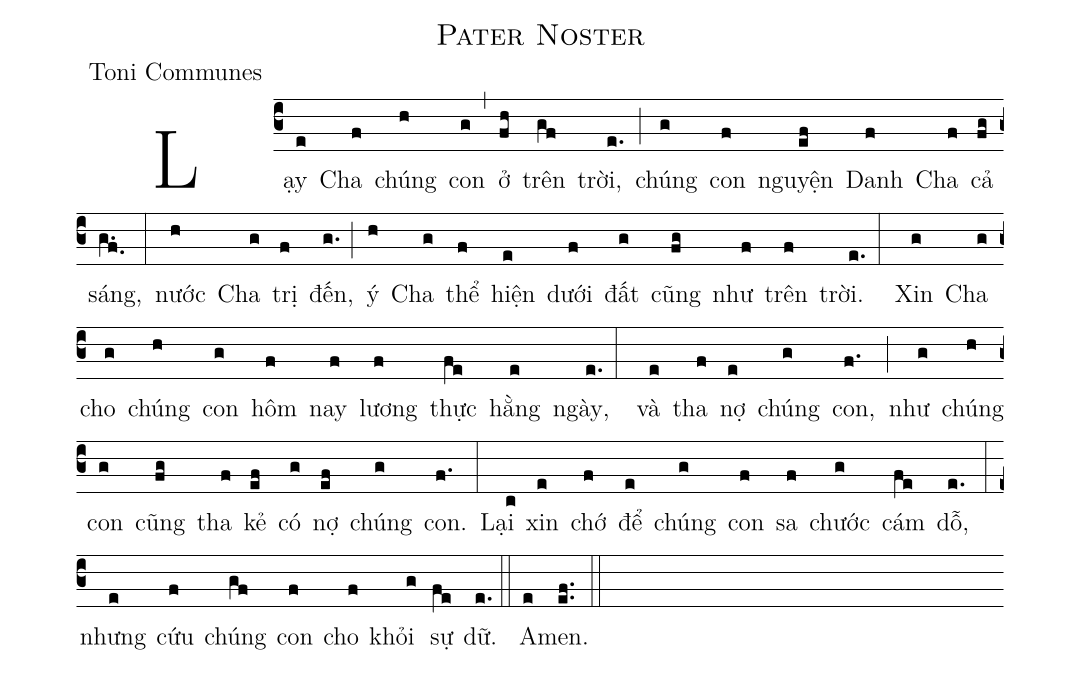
name:Pater Noster;
office-part:Toni Communes;
%%
(c3)Lạy(e) Cha(f) chúng(h) con(g) (,) ở(fh) trên(gf) trời,(e.) (;) chúng(g) con(f) nguyện(ef) Danh(f) Cha(f) cả(fg) sáng,(g.f.) (:) nước(h) Cha(g) trị(f) đến,(g.) (;) ý(h) Cha(g) thể(f) hiện(e) dưới(f) đất(g) cũng(fg) như(f) trên(f) trời.(e.:) Xin(g) Cha(g) cho(g) chúng(h) con(g) hôm(f) nay(f) lương(f) thực(fe) hằng(e) ngày,(e.:) và(e) tha(f) nợ(e) chúng(g) con,(f.) (;) như(g) chúng(h) con(g) cũng(fg) tha(f) kẻ(ef) có(g) nợ(ef) chúng(g) con.(f.) (:) Lại(c) xin(e) chớ(f) để(e) chúng(g) con(f) sa(f) chước(g) cám(fe) dỗ,(e.) (:) nhưng(e) cứu(f) chúng(gf) con(f) cho(f) khỏi(g) sự(fe) dữ.(e.) (::) A(e)men.(ef..::)
